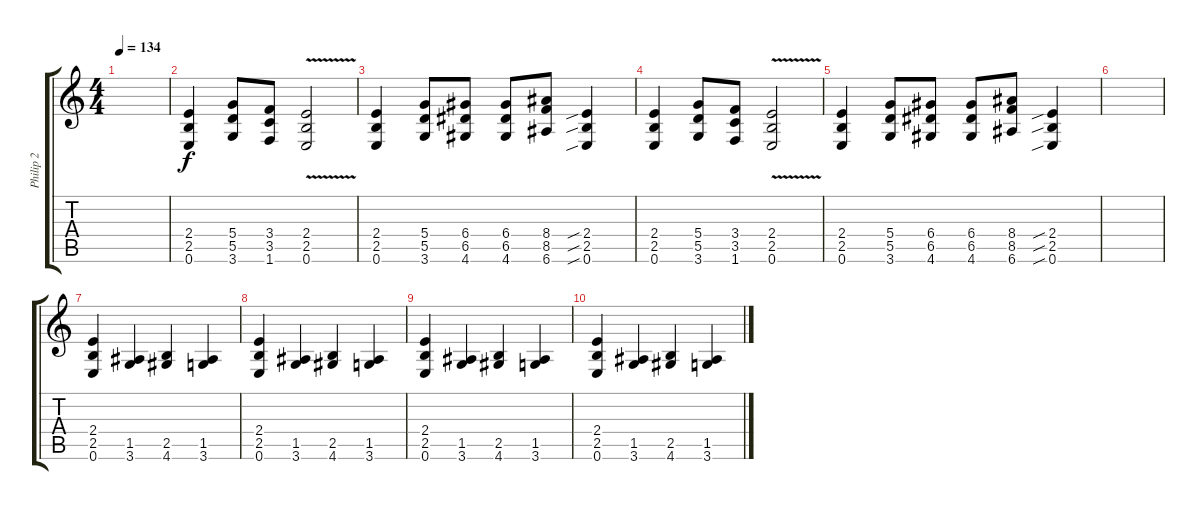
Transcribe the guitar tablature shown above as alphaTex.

\track ("Philip 2" "Philip 2") {instrument distortionguitar}
\staff {score tabs}
\tuning (E4 B3 G3 D3 A2 E2) {hide}
\ts (4 4)
\tempo 134
\clef g2
\ks c
|
(2.4 2.5 0.6).4 (5.4 5.5 3.6).8 (3.4 3.5 1.6).8 (2.4 2.5 0.6{v}).2 |
(2.4 2.5 0.6).4 (5.4 5.5 3.6).8 (6.4 6.5 4.6).8 (6.4 6.5 4.6).8 (8.4 8.5 6.6).8 (2.4{sib} 2.5{sib} 0.6{sib}).4 |
(2.4 2.5 0.6).4 (5.4 5.5 3.6).8 (3.4 3.5 1.6).8 (2.4 2.5 0.6{v}).2 |
(2.4 2.5 0.6).4 (5.4 5.5 3.6).8 (6.4 6.5 4.6).8 (6.4 6.5 4.6).8 (8.4 8.5 6.6).8 (2.4{sib} 2.5{sib} 0.6{sib}).4 |
|
(2.4 2.5 0.6).4 (1.5 3.6).4 (2.5 4.6).4 (1.5 3.6).4 |
(2.4 2.5 0.6).4 (1.5 3.6).4 (2.5 4.6).4 (1.5 3.6).4 |
(2.4 2.5 0.6).4 (1.5 3.6).4 (2.5 4.6).4 (1.5 3.6).4 |
(2.4 2.5 0.6).4 (1.5 3.6).4 (2.5 4.6).4 (1.5 3.6).4
